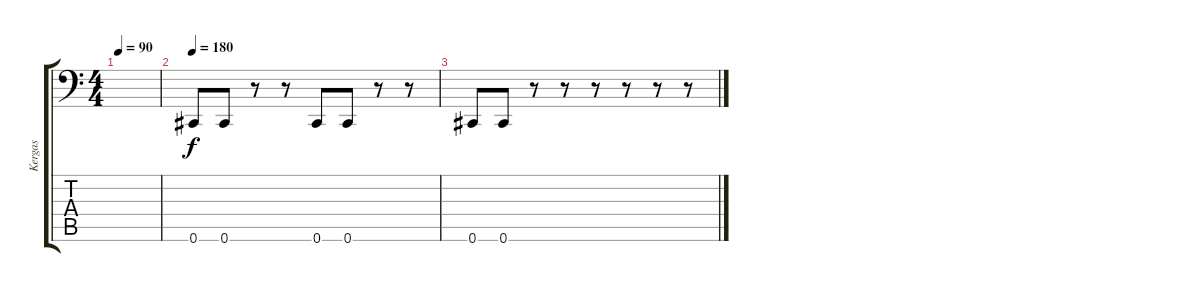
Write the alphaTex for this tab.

\track ("Kergas" "Kergas") {instrument electricbassfinger}
\staff {score tabs}
\tuning (Eb3 Bb2 Gb2 Db2 Ab1 Db1) {hide}
\ts (4 4)
\tempo 90
\clef f4
\ks c
|
\tempo 180
0.6.8 0.6.8 r.8 r.8 0.6.8 0.6.8 r.8 r.8 |
0.6.8 0.6.8 r.8 r.8 r.8 r.8 r.8 r.8
